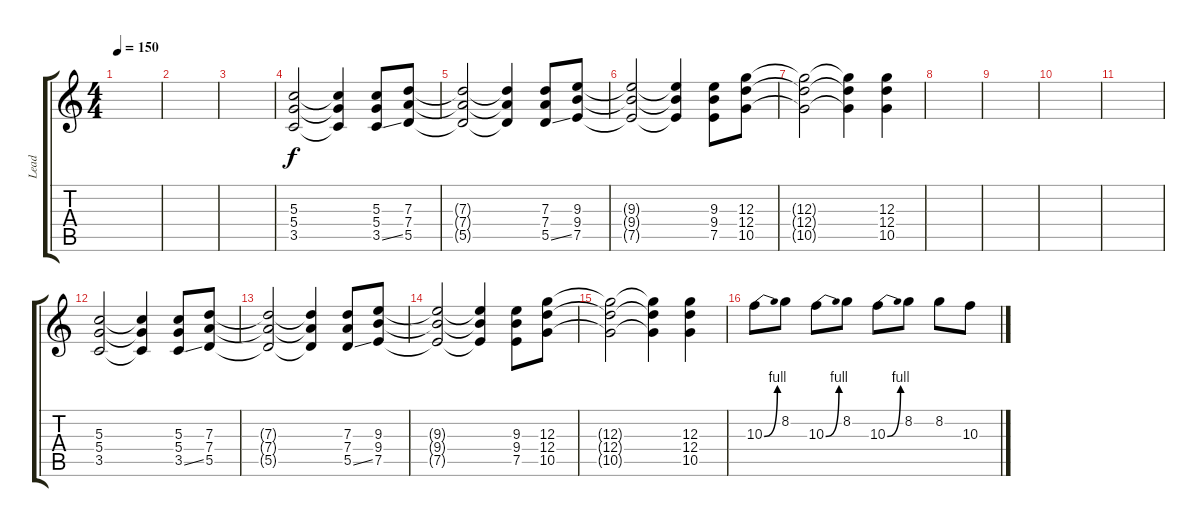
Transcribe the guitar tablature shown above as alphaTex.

\track ("Lead" "Lead") {instrument overdrivenguitar}
\staff {score tabs}
\tuning (E4 B3 G3 D3 A2 E2) {hide}
\ts (4 4)
\tempo 150
\clef g2
\ks c
|
|
|
(5.3 5.4 3.5).2 (5.3{t} 5.4{t} 3.5{t}).4 (5.3 5.4 3.5{ss}).8 (7.3 7.4 5.5).8 |
(7.3{t} 7.4{t} 5.5{t}).2 (7.3{t} 7.4{t} 5.5{t}).4 (7.3 7.4 5.5{ss}).8 (9.3 9.4 7.5).8 |
(9.3{t} 9.4{t} 7.5{t}).2 (9.3{t} 9.4{t} 7.5{t}).4 (9.3 9.4 7.5).8 (12.3 12.4 10.5).8 |
(12.3{t} 12.4{t} 10.5{t}).2 (12.3{t} 12.4{t} 10.5{t}).4 (12.3 12.4 10.5).4 |
|
|
|
|
(5.3 5.4 3.5).2 (5.3{t} 5.4{t} 3.5{t}).4 (5.3 5.4 3.5{ss}).8 (7.3 7.4 5.5).8 |
(7.3{t} 7.4{t} 5.5{t}).2 (7.3{t} 7.4{t} 5.5{t}).4 (7.3 7.4 5.5{ss}).8 (9.3 9.4 7.5).8 |
(9.3{t} 9.4{t} 7.5{t}).2 (9.3{t} 9.4{t} 7.5{t}).4 (9.3 9.4 7.5).8 (12.3 12.4 10.5).8 |
(12.3{t} 12.4{t} 10.5{t}).2 (12.3{t} 12.4{t} 10.5{t}).4 (12.3 12.4 10.5).4 |
10.3{be (bend 0 0 60 4)}.8 8.2.8 10.3{be (bend 0 0 60 4)}.8 8.2.8 10.3{be (bend 0 0 60 4)}.8 8.2.8 8.2.8 10.3.8
